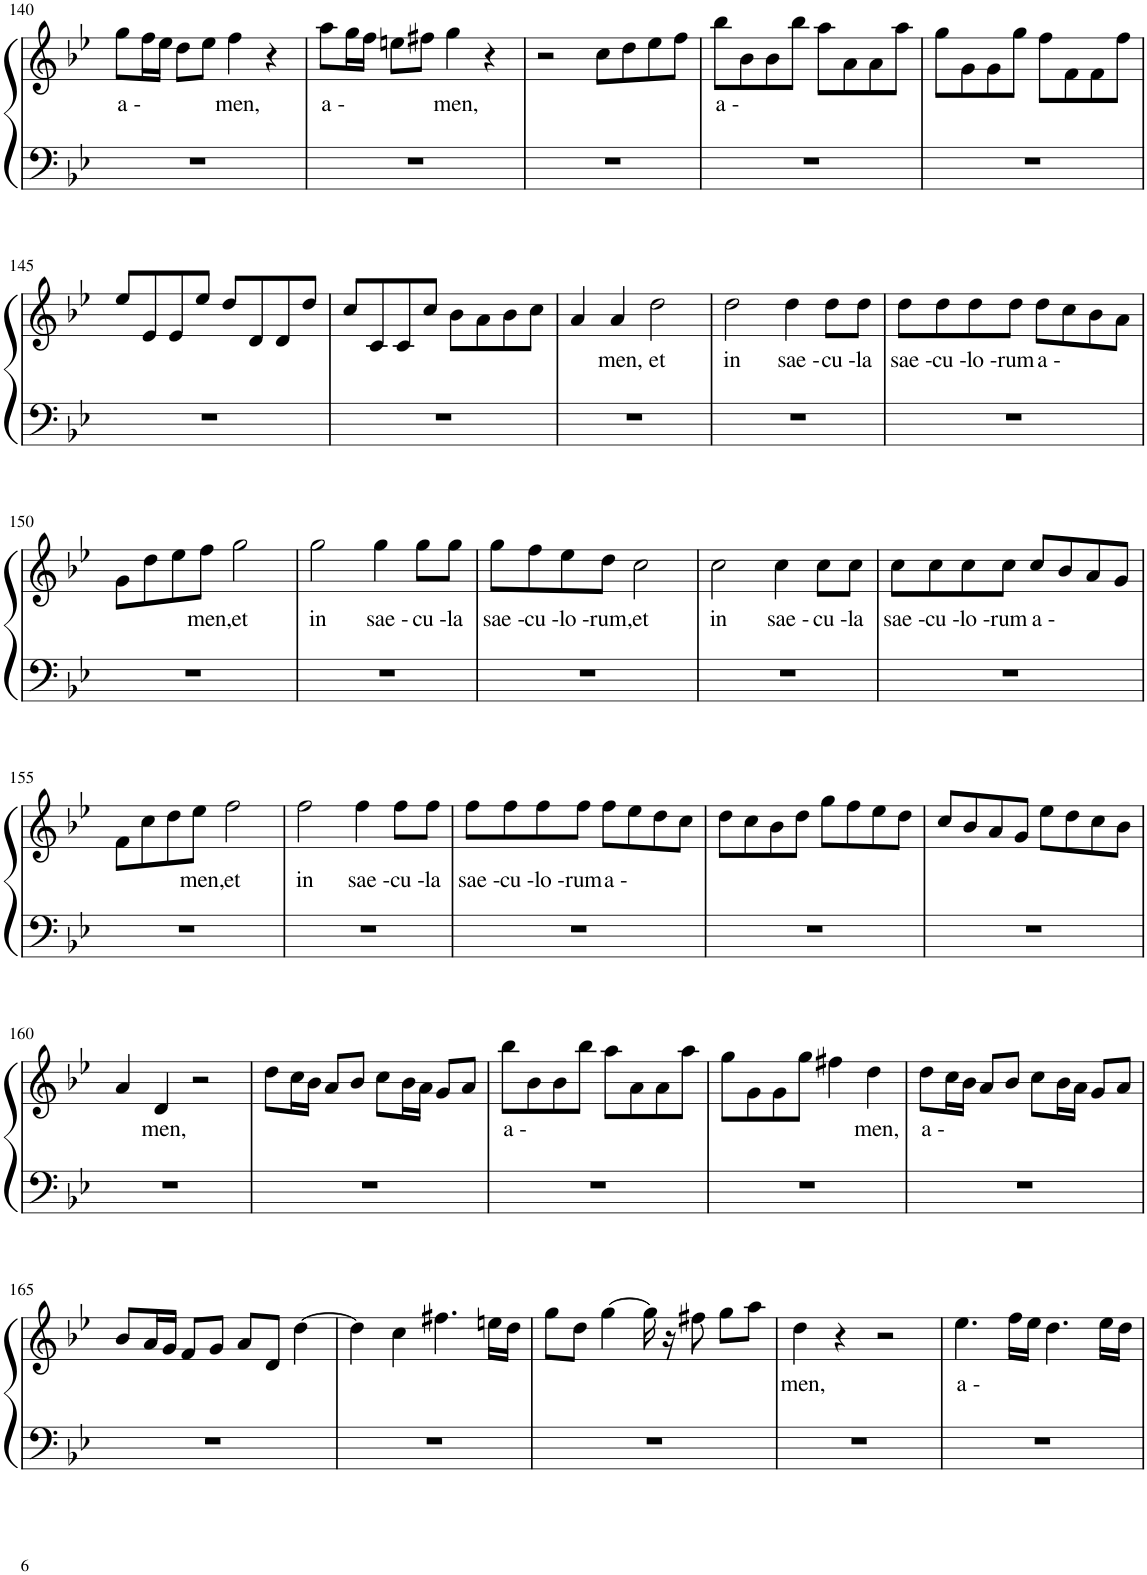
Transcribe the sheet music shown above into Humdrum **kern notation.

**kern	**kern	**text
*part1	*part1	*part1
*staff2	*staff1	*staff1
*I"Piano	*	*
*I'Pno.	*	*
!!LO:PB:g=z
*clefF4	*clefG2	*
*k[b-e-]	*k[b-e-]	*
*M4/4	*M4/4	*
*met(c)	*met(c)	*
=140	=140	=140
!	!	!LO:LY:b
1r	8gg\L	a -
.	16ff\L	.
.	16ee-\JJ	.
.	8dd\L	.
.	8ee-\J	.
!	!	!LO:LY:b
.	4ff\	men,
.	4r	.
=141	=141	=141
!	!	!LO:LY:b
1r	8aa\L	a -
.	16gg\L	.
.	16ff\JJ	.
.	8een\L	.
.	8ff#X\J	.
!	!	!LO:LY:b
.	4gg\	men,
.	4r	.
=142	=142	=142
1r	2r	.
.	8cc\L	.
.	8dd\	.
.	8ee-\	.
.	8ff\J	.
=143	=143	=143
!	!	!LO:LY:b
1r	8bb-\L	a -
.	8b-\	.
.	8b-\	.
.	8bb-\J	.
.	8aa\L	.
.	8a\	.
.	8a\	.
.	8aa\J	.
=144	=144	=144
1r	8gg\L	.
.	8g\	.
.	8g\	.
.	8gg\J	.
.	8ff\L	.
.	8f\	.
.	8f\	.
.	8ff\J	.
!!LO:LB:g=z
=145	=145	=145
1r	8ee-/L	.
.	8e-/	.
.	8e-/	.
.	8ee-/J	.
.	8dd/L	.
.	8d/	.
.	8d/	.
.	8dd/J	.
=146	=146	=146
1r	8cc/L	.
.	8c/	.
.	8c/	.
.	8cc/J	.
.	8b-\L	.
.	8a\	.
.	8b-\	.
.	8cc\J	.
=147	=147	=147
1r	4a/	.
!	!	!LO:LY:b
.	4a/	men,
!	!	!LO:LY:b
.	2dd\	et
=148	=148	=148
!	!	!LO:LY:b
1r	2dd\	in
!	!	!LO:LY:b
.	4dd\	sae -
!	!	!LO:LY:b
.	8dd\L	cu -
!	!	!LO:LY:b
.	8dd\J	la
=149	=149	=149
!	!	!LO:LY:b
1r	8dd\L	sae -
!	!	!LO:LY:b
.	8dd\	cu -
!	!	!LO:LY:b
.	8dd\	lo -
!	!	!LO:LY:b
.	8dd\J	rum
!	!	!LO:LY:b
.	8dd\L	a -
.	8cc\	.
.	8b-\	.
.	8a\J	.
!!LO:LB:g=z
=150	=150	=150
1r	8g\L	.
.	8dd\	.
.	8ee-\	.
!	!	!LO:LY:b
.	8ff\J	men,
!	!	!LO:LY:b
.	2gg\	et
=151	=151	=151
!	!	!LO:LY:b
1r	2gg\	in
!	!	!LO:LY:b
.	4gg\	sae -
!	!	!LO:LY:b
.	8gg\L	cu -
!	!	!LO:LY:b
.	8gg\J	la
=152	=152	=152
!	!	!LO:LY:b
1r	8gg\L	sae -
!	!	!LO:LY:b
.	8ff\	cu -
!	!	!LO:LY:b
.	8ee-\	lo -
!	!	!LO:LY:b
.	8dd\J	rum,
!	!	!LO:LY:b
.	2cc\	et
=153	=153	=153
!	!	!LO:LY:b
1r	2cc\	in
!	!	!LO:LY:b
.	4cc\	sae -
!	!	!LO:LY:b
.	8cc\L	cu -
!	!	!LO:LY:b
.	8cc\J	la
=154	=154	=154
!	!	!LO:LY:b
1r	8cc\L	sae -
!	!	!LO:LY:b
.	8cc\	cu -
!	!	!LO:LY:b
.	8cc\	lo -
!	!	!LO:LY:b
.	8cc\J	rum
!	!	!LO:LY:b
.	8cc/L	a -
.	8b-/	.
.	8a/	.
.	8g/J	.
!!LO:LB:g=z
=155	=155	=155
1r	8f\L	.
.	8cc\	.
.	8dd\	.
!	!	!LO:LY:b
.	8ee-\J	men,
!	!	!LO:LY:b
.	2ff\	et
=156	=156	=156
!	!	!LO:LY:b
1r	2ff\	in
!	!	!LO:LY:b
.	4ff\	sae -
!	!	!LO:LY:b
.	8ff\L	cu -
!	!	!LO:LY:b
.	8ff\J	la
=157	=157	=157
!	!	!LO:LY:b
1r	8ff\L	sae -
!	!	!LO:LY:b
.	8ff\	cu -
!	!	!LO:LY:b
.	8ff\	lo -
!	!	!LO:LY:b
.	8ff\J	rum
!	!	!LO:LY:b
.	8ff\L	a -
.	8ee-\	.
.	8dd\	.
.	8cc\J	.
=158	=158	=158
1r	8dd\L	.
.	8cc\	.
.	8b-\	.
.	8dd\J	.
.	8gg\L	.
.	8ff\	.
.	8ee-\	.
.	8dd\J	.
=159	=159	=159
1r	8cc/L	.
.	8b-/	.
.	8a/	.
.	8g/J	.
.	8ee-\L	.
.	8dd\	.
.	8cc\	.
.	8b-\J	.
!!LO:LB:g=z
=160	=160	=160
1r	4a/	.
!	!	!LO:LY:b
.	4d/	men,
.	2r	.
=161	=161	=161
1r	8dd\L	.
.	16cc\L	.
.	16b-\JJ	.
.	8a/L	.
.	8b-/J	.
.	8cc\L	.
.	16b-\L	.
.	16a\JJ	.
.	8g/L	.
.	8a/J	.
=162	=162	=162
!	!	!LO:LY:b
1r	8bb-\L	a -
.	8b-\	.
.	8b-\	.
.	8bb-\J	.
.	8aa\L	.
.	8a\	.
.	8a\	.
.	8aa\J	.
=163	=163	=163
1r	8gg\L	.
.	8g\	.
.	8g\	.
.	8gg\J	.
.	4ff#X\	.
!	!	!LO:LY:b
.	4dd\	men,
=164	=164	=164
!	!	!LO:LY:b
1r	8dd\L	a -
.	16cc\L	.
.	16b-\JJ	.
.	8a/L	.
.	8b-/J	.
.	8cc\L	.
.	16b-\L	.
.	16a\JJ	.
.	8g/L	.
.	8a/J	.
!!LO:LB:g=z
=165	=165	=165
1r	8b-/L	.
.	16a/L	.
.	16g/JJ	.
.	8f/L	.
.	8g/J	.
.	8a/L	.
.	8d/J	.
.	[4dd\	.
=166	=166	=166
1r	4dd\]	.
.	4cc\	.
.	4.ff#X\	.
.	16een\LL	.
.	16dd\JJ	.
=167	=167	=167
1r	8gg\L	.
.	8dd\J	.
.	[4gg\	.
.	16gg\]	.
.	16r	.
.	8ff#X\	.
.	8gg\L	.
.	8aa\J	.
=168	=168	=168
!	!	!LO:LY:b
1r	4dd\	men,
.	4r	.
.	2r	.
=169	=169	=169
!	!	!LO:LY:b
1r	4.ee-\	a -
.	16ff\LL	.
.	16ee-\JJ	.
.	4.dd\	.
.	16ee-\LL	.
.	16dd\JJ	.
=	=	=
*-	*-	*-
